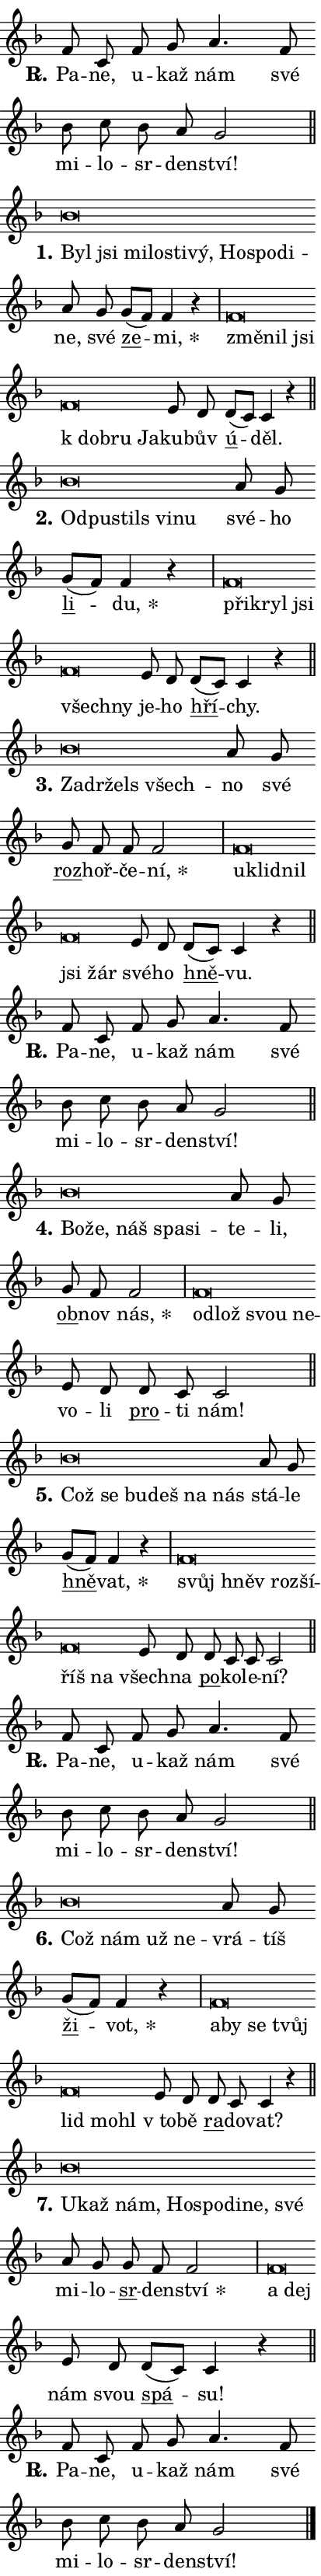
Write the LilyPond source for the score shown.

\version "2.24.0"
\header { tagline = "" }
\paper {
  indent = 0\cm
  top-margin = 0\cm
  right-margin = 0.13\cm % to fit lyric hyphens
  bottom-margin = 0\cm
  left-margin = 0\cm
  paper-width = 7\cm
  page-breaking = #ly:one-page-breaking
  system-system-spacing.basic-distance = #11
  score-system-spacing.basic-distance = #11
  ragged-last = ##f
}


%% Author: Thomas Morley
%% https://lists.gnu.org/archive/html/lilypond-user/2020-05/msg00002.html
#(define (line-position grob)
"Returns position of @var[grob} in current system:
   @code{'start}, if at first time-step
   @code{'end}, if at last time-step
   @code{'middle} otherwise
"
  (let* ((col (ly:item-get-column grob))
         (ln (ly:grob-object col 'left-neighbor))
         (rn (ly:grob-object col 'right-neighbor))
         (col-to-check-left (if (ly:grob? ln) ln col))
         (col-to-check-right (if (ly:grob? rn) rn col))
         (break-dir-left
           (and
             (ly:grob-property col-to-check-left 'non-musical #f)
             (ly:item-break-dir col-to-check-left)))
         (break-dir-right
           (and
             (ly:grob-property col-to-check-right 'non-musical #f)
             (ly:item-break-dir col-to-check-right))))
        (cond ((eqv? 1 break-dir-left) 'start)
              ((eqv? -1 break-dir-right) 'end)
              (else 'middle))))

#(define (tranparent-at-line-position vctor)
  (lambda (grob)
  "Relying on @code{line-position} select the relevant enry from @var{vctor}.
Used to determine transparency,"
    (case (line-position grob)
      ((end) (not (vector-ref vctor 0)))
      ((middle) (not (vector-ref vctor 1)))
      ((start) (not (vector-ref vctor 2))))))

noteHeadBreakVisibility =
#(define-music-function (break-visibility)(vector?)
"Makes @code{NoteHead}s transparent relying on @var{break-visibility}"
#{
  \override NoteHead.transparent =
    #(tranparent-at-line-position break-visibility)
#})

#(define delete-ledgers-for-transparent-note-heads
  (lambda (grob)
    "Reads whether a @code{NoteHead} is transparent.
If so this @code{NoteHead} is removed from @code{'note-heads} from
@var{grob}, which is supposed to be @code{LedgerLineSpanner}.
As a result ledgers are not printed for this @code{NoteHead}"
    (let* ((nhds-array (ly:grob-object grob 'note-heads))
           (nhds-list
             (if (ly:grob-array? nhds-array)
                 (ly:grob-array->list nhds-array)
                 '()))
           ;; Relies on the transparent-property being done before
           ;; Staff.LedgerLineSpanner.after-line-breaking is executed.
           ;; This is fragile ...
           (to-keep
             (remove
               (lambda (nhd)
                 (ly:grob-property nhd 'transparent #f))
               nhds-list)))
      ;; TODO find a better method to iterate over grob-arrays, similiar
      ;; to filter/remove etc for lists
      ;; For now rebuilt from scratch
      (set! (ly:grob-object grob 'note-heads)  '())
      (for-each
        (lambda (nhd)
          (ly:pointer-group-interface::add-grob grob 'note-heads nhd))
        to-keep))))

squashNotes = {
  \override NoteHead.X-extent = #'(-0.2 . 0.2)
  \override NoteHead.Y-extent = #'(-0.75 . 0)
  \override NoteHead.stencil =
    #(lambda (grob)
       (let ((pos (ly:grob-property grob 'staff-position)))
         (begin
           (if (< pos -7) (display "ERROR: Lower brevis then expected\n") (display ""))
           (if (<= pos -6) ly:text-interface::print ly:note-head::print))))
}
unSquashNotes = {
  \revert NoteHead.X-extent
  \revert NoteHead.Y-extent
  \revert NoteHead.stencil
}

hideNotes = \noteHeadBreakVisibility #begin-of-line-visible
unHideNotes = \noteHeadBreakVisibility #all-visible

% work-around for resetting accidentals
% https://lilypond.org/doc/v2.23/Documentation/notation/displaying-rhythms#unmetered-music
cadenzaMeasure = {
  \cadenzaOff
  \partial 1024 s1024
  \cadenzaOn
}

#(define-markup-command (accent layout props text) (markup?)
  "Underline accented syllable"
  (interpret-markup layout props
    #{\markup \override #'(offset . 4.3) \underline { #text }#}))

responsum = \markup \concat {
  "R" \hspace #-1.05 \path #0.1 #'((moveto 0 0.07) (lineto 0.9 0.8)) \hspace #0.05 "."
}

spaceSize = #0.6828661417322834 % exact space size for TeX Gyre Schola

\layout {
  \context {
    \Staff
    \remove "Time_signature_engraver"
    \override LedgerLineSpanner.after-line-breaking = #delete-ledgers-for-transparent-note-heads
  }
  \context {
    \Lyrics {
      \override LyricSpace.minimum-distance = \spaceSize
      \override LyricText.font-name = #"TeX Gyre Schola"
      \override LyricText.font-size = 1
      \override StanzaNumber.font-name = #"TeX Gyre Schola Bold"
      \override StanzaNumber.font-size = 1
    }
  }
  \context {
    \Score 
    \override NoteHead.text =
      #(lambda (grob) 
        (let ((pos (ly:grob-property grob 'staff-position)))
          #{\markup {
            \combine
              \halign #-0.55 \raise #(if (= pos -6) 0 0.5) \override #'(thickness . 2) \draw-line #'(3.2 . 0)
              \musicglyph "noteheads.sM1"
          }#}))
  }
}

% magnetic-lyrics.ily
%
%   written by
%     Jean Abou Samra <jean@abou-samra.fr>
%     Werner Lemberg <wl@gnu.org>
%
%   adapted by
%     Jiri Hon <jiri.hon@gmail.com>
%
% Version 2022-Apr-15

% https://www.mail-archive.com/lilypond-user@gnu.org/msg149350.html

#(define (Left_hyphen_pointer_engraver context)
   "Collect syllable-hyphen-syllable occurrences in lyrics and store
them in properties.  This engraver only looks to the left.  For
example, if the lyrics input is @code{foo -- bar}, it does the
following.

@itemize @bullet
@item
Set the @code{text} property of the @code{LyricHyphen} grob between
@q{foo} and @q{bar} to @code{foo}.

@item
Set the @code{left-hyphen} property of the @code{LyricText} grob with
text @q{foo} to the @code{LyricHyphen} grob between @q{foo} and
@q{bar}.
@end itemize

Use this auxiliary engraver in combination with the
@code{lyric-@/text::@/apply-@/magnetic-@/offset!} hook."
   (let ((hyphen #f)
         (text #f))
     (make-engraver
      (acknowledgers
       ((lyric-syllable-interface engraver grob source-engraver)
        (set! text grob)))
      (end-acknowledgers
       ((lyric-hyphen-interface engraver grob source-engraver)
        ;(when (not (grob::has-interface grob 'lyric-space-interface))
          (set! hyphen grob)));)
      ((stop-translation-timestep engraver)
       (when (and text hyphen)
         (ly:grob-set-object! text 'left-hyphen hyphen))
       (set! text #f)
       (set! hyphen #f)))))

#(define (lyric-text::apply-magnetic-offset! grob)
   "If the space between two syllables is less than the value in
property @code{LyricText@/.details@/.squash-threshold}, move the right
syllable to the left so that it gets concatenated with the left
syllable.

Use this function as a hook for
@code{LyricText@/.after-@/line-@/breaking} if the
@code{Left_@/hyphen_@/pointer_@/engraver} is active."
   (let ((hyphen (ly:grob-object grob 'left-hyphen #f)))
     (when hyphen
       (let ((left-text (ly:spanner-bound hyphen LEFT)))
         (when (grob::has-interface left-text 'lyric-syllable-interface)
           (let* ((common (ly:grob-common-refpoint grob left-text X))
                  (this-x-ext (ly:grob-extent grob common X))
                  (left-x-ext
                   (begin
                     ;; Trigger magnetism for left-text.
                     (ly:grob-property left-text 'after-line-breaking)
                     (ly:grob-extent left-text common X)))
                  ;; `delta` is the gap width between two syllables.
                  (delta (- (interval-start this-x-ext)
                            (interval-end left-x-ext)))
                  (details (ly:grob-property grob 'details))
                  (threshold (assoc-get 'squash-threshold details 0.2)))
             (when (< delta threshold)
               (let* (;; We have to manipulate the input text so that
                      ;; ligatures crossing syllable boundaries are not
                      ;; disabled.  For languages based on the Latin
                      ;; script this is essentially a beautification.
                      ;; However, for non-Western scripts it can be a
                      ;; necessity.
                      (lt (ly:grob-property left-text 'text))
                      (rt (ly:grob-property grob 'text))
                      (is-space (grob::has-interface hyphen 'lyric-space-interface))
                      (space (if is-space " " ""))
                      (extra-delta (if is-space spaceSize 0))
                      ;; Append new syllable.
                      (ltrt-space (if (and (string? lt) (string? rt))
                                (string-append lt space rt)
                                (make-concat-markup (list lt space rt))))
                      ;; Right-align `ltrt` to the right side.
                      (ltrt-space-markup (grob-interpret-markup
                               grob
                               (make-translate-markup
                                (cons (interval-length this-x-ext) 0)
                                (make-right-align-markup ltrt-space)))))
                 (begin
                   ;; Don't print `left-text`.
                   (ly:grob-set-property! left-text 'stencil #f)
                   ;; Set text and stencil (which holds all collected
                   ;; syllables so far) and shift it to the left.
                   (ly:grob-set-property! grob 'text ltrt-space)
                   (ly:grob-set-property! grob 'stencil ltrt-space-markup)
                   (ly:grob-translate-axis! grob (- (- delta extra-delta)) X))))))))))


#(define (lyric-hyphen::displace-bounds-first grob)
   ;; Make very sure this callback isn't triggered too early.
   (let ((left (ly:spanner-bound grob LEFT))
         (right (ly:spanner-bound grob RIGHT)))
     (ly:grob-property left 'after-line-breaking)
     (ly:grob-property right 'after-line-breaking)
     (ly:lyric-hyphen::print grob)))

squashThreshold = #0.4

\layout {
  \context {
    \Lyrics
    \consists #Left_hyphen_pointer_engraver
    \override LyricText.after-line-breaking =
      #lyric-text::apply-magnetic-offset!
    \override LyricHyphen.stencil = #lyric-hyphen::displace-bounds-first
    \override LyricText.details.squash-threshold = \squashThreshold
    \override LyricHyphen.minimum-distance = 0
    \override LyricHyphen.minimum-length = \squashThreshold
  }
}

squashText = \override LyricText.details.squash-threshold = 9999
unSquashText = \override LyricText.details.squash-threshold = \squashThreshold

leftText = \override LyricText.self-alignment-X = #LEFT
unLeftText = \revert LyricText.self-alignment-X

starOffset = #(lambda (grob) 
                (let ((x_offset (ly:self-alignment-interface::aligned-on-x-parent grob)))
                  (if (= x_offset 0) 0 (+ x_offset 1.2))))

star = #(define-music-function (syllable)(string?)
"Append star separator at the end of a syllable"
#{
  \once \override LyricText.X-offset = #starOffset
  \lyricmode { \markup {
    #syllable
    \override #'((font-name . "TeX Gyre Schola Bold")) \hspace #0.2 \lower #0.65 \larger "*"
  } }
#})

starAccent = #(define-music-function (syllable)(string?)
"Append star separator at the end of a syllable and make accent"
#{
  \once \override LyricText.X-offset = #starOffset
  \lyricmode { \markup {
    \accent #syllable
    \override #'((font-name . "TeX Gyre Schola Bold")) \hspace #0.2 \lower #0.65 \larger "*"
  } }
#})

breath = #(define-music-function (syllable)(string?)
"Append breathing indicator at the end of a syllable"
#{
  \lyricmode { \markup { #syllable "+" } }
#})

optionalBreath = #(define-music-function (syllable)(string?)
"Append optional breathing indicator at the end of a syllable"
#{
  \lyricmode { \markup { #syllable "(+)" } }
#})


\score {
    <<
        \new Voice = "melody" { \cadenzaOn \key f \major \relative { f'8 c f g a4. f8 \bar "" bes c bes a g2 \cadenzaMeasure \bar "||" \break } }
        \new Lyrics \lyricsto "melody" { \lyricmode { \set stanza = \responsum
Pa -- ne, u -- kaž nám své mi -- lo -- sr -- den -- ství! } }
    >>
    \layout {}
}

\score {
    <<
        \new Voice = "melody" { \cadenzaOn \key f \major \relative { \squashNotes bes'\breve*1/16 \hideNotes \breve*1/16 \bar "" \breve*1/16 \bar "" \breve*1/16 \bar "" \breve*1/16 \bar "" \breve*1/16 \bar "" \breve*1/16 \bar "" \breve*1/16 \breve*1/16 \bar "" \unHideNotes \unSquashNotes a8 g \bar "" g[( f)] f4 r \cadenzaMeasure \bar "|" \squashNotes f\breve*1/16 \hideNotes \breve*1/16 \bar "" \breve*1/16 \bar "" \breve*1/16 \bar "" \breve*1/16 \breve*1/16 \bar "" \unHideNotes \unSquashNotes e8 d \bar "" d[( c)] c4 r \cadenzaMeasure \bar "||" \break } }
        \new Lyrics \lyricsto "melody" { \lyricmode { \set stanza = "1."
\leftText Byl \squashText jsi mi -- lo -- sti -- vý, Ho -- spo -- di -- \unLeftText \unSquashText ne, své \markup \accent ze -- \star mi, \leftText změ -- \squashText nil jsi "k dob" -- ru Ja -- \unLeftText \unSquashText ku -- bův \markup \accent ú -- děl. } }
    >>
    \layout {}
}

\score {
    <<
        \new Voice = "melody" { \cadenzaOn \key f \major \relative { \squashNotes bes'\breve*1/16 \hideNotes \breve*1/16 \bar "" \breve*1/16 \bar "" \breve*1/16 \breve*1/16 \bar "" \unHideNotes \unSquashNotes a8 g \bar "" g[( f)] f4 r \cadenzaMeasure \bar "|" \squashNotes f\breve*1/16 \hideNotes \breve*1/16 \bar "" \breve*1/16 \bar "" \breve*1/16 \breve*1/16 \bar "" \unHideNotes \unSquashNotes e8 d \bar "" d[( c)] c4 r \cadenzaMeasure \bar "||" \break } }
        \new Lyrics \lyricsto "melody" { \lyricmode { \set stanza = "2."
\leftText Od -- \squashText pu -- stils vi -- nu \unLeftText \unSquashText své -- ho \markup \accent li -- \star du, \leftText při -- \squashText kryl jsi všech -- ny \unLeftText \unSquashText je -- ho \markup \accent hří -- chy. } }
    >>
    \layout {}
}

\score {
    <<
        \new Voice = "melody" { \cadenzaOn \key f \major \relative { \squashNotes bes'\breve*1/16 \hideNotes \breve*1/16 \bar "" \breve*1/16 \breve*1/16 \bar "" \unHideNotes \unSquashNotes a8 g \bar "" g f f f2 \cadenzaMeasure \bar "|" \squashNotes f\breve*1/16 \hideNotes \breve*1/16 \bar "" \breve*1/16 \bar "" \breve*1/16 \breve*1/16 \bar "" \unHideNotes \unSquashNotes e8 d \bar "" d[( c)] c4 r \cadenzaMeasure \bar "||" \break } }
        \new Lyrics \lyricsto "melody" { \lyricmode { \set stanza = "3."
\leftText Za -- \squashText dr -- žels všech -- \unLeftText \unSquashText no své \markup \accent roz -- hoř -- če -- \star ní, \leftText u -- \squashText klid -- nil jsi žár \unLeftText \unSquashText své -- ho \markup \accent hně -- vu. } }
    >>
    \layout {}
}

\score {
    <<
        \new Voice = "melody" { \cadenzaOn \key f \major \relative { f'8 c f g a4. f8 \bar "" bes c bes a g2 \cadenzaMeasure \bar "||" \break } }
        \new Lyrics \lyricsto "melody" { \lyricmode { \set stanza = \responsum
Pa -- ne, u -- kaž nám své mi -- lo -- sr -- den -- ství! } }
    >>
    \layout {}
}

\score {
    <<
        \new Voice = "melody" { \cadenzaOn \key f \major \relative { \squashNotes bes'\breve*1/16 \hideNotes \breve*1/16 \bar "" \breve*1/16 \bar "" \breve*1/16 \breve*1/16 \bar "" \unHideNotes \unSquashNotes a8 g \bar "" g f f2 \cadenzaMeasure \bar "|" \squashNotes f\breve*1/16 \hideNotes \breve*1/16 \bar "" \breve*1/16 \breve*1/16 \bar "" \unHideNotes \unSquashNotes e8 d \bar "" d c c2 \cadenzaMeasure \bar "||" \break } }
        \new Lyrics \lyricsto "melody" { \lyricmode { \set stanza = "4."
\leftText Bo -- \squashText že, náš spa -- si -- \unLeftText \unSquashText te -- li, \markup \accent ob -- nov \star nás, \leftText od -- \squashText lož svou ne -- \unLeftText \unSquashText vo -- li \markup \accent pro -- ti nám! } }
    >>
    \layout {}
}

\score {
    <<
        \new Voice = "melody" { \cadenzaOn \key f \major \relative { \squashNotes bes'\breve*1/16 \hideNotes \breve*1/16 \bar "" \breve*1/16 \bar "" \breve*1/16 \bar "" \breve*1/16 \breve*1/16 \bar "" \unHideNotes \unSquashNotes a8 g \bar "" g[( f)] f4 r \cadenzaMeasure \bar "|" \squashNotes f\breve*1/16 \hideNotes \breve*1/16 \bar "" \breve*1/16 \bar "" \breve*1/16 \bar "" \breve*1/16 \breve*1/16 \bar "" \unHideNotes \unSquashNotes e8 d \bar "" d c c c2 \cadenzaMeasure \bar "||" \break } }
        \new Lyrics \lyricsto "melody" { \lyricmode { \set stanza = "5."
\leftText Což \squashText se bu -- deš na nás \unLeftText \unSquashText stá -- le \markup \accent hně -- \star vat, \leftText svůj \squashText hněv roz -- ší -- říš na \unLeftText \unSquashText všech -- na \markup \accent po -- ko -- le -- ní? } }
    >>
    \layout {}
}

\score {
    <<
        \new Voice = "melody" { \cadenzaOn \key f \major \relative { f'8 c f g a4. f8 \bar "" bes c bes a g2 \cadenzaMeasure \bar "||" \break } }
        \new Lyrics \lyricsto "melody" { \lyricmode { \set stanza = \responsum
Pa -- ne, u -- kaž nám své mi -- lo -- sr -- den -- ství! } }
    >>
    \layout {}
}

\score {
    <<
        \new Voice = "melody" { \cadenzaOn \key f \major \relative { \squashNotes bes'\breve*1/16 \hideNotes \breve*1/16 \bar "" \breve*1/16 \breve*1/16 \bar "" \unHideNotes \unSquashNotes a8 g \bar "" g[( f)] f4 r \cadenzaMeasure \bar "|" \squashNotes f\breve*1/16 \hideNotes \breve*1/16 \bar "" \breve*1/16 \bar "" \breve*1/16 \bar "" \breve*1/16 \bar "" \breve*1/16 \breve*1/16 \bar "" \unHideNotes \unSquashNotes e8 d \bar "" d c c4 r \cadenzaMeasure \bar "||" \break } }
        \new Lyrics \lyricsto "melody" { \lyricmode { \set stanza = "6."
\leftText Což \squashText nám už ne -- \unLeftText \unSquashText vrá -- tíš \markup \accent ži -- \star vot, \leftText a -- \squashText by se tvůj lid mo -- hl \unLeftText \unSquashText "v to" -- bě \markup \accent ra -- do -- vat? } }
    >>
    \layout {}
}

\score {
    <<
        \new Voice = "melody" { \cadenzaOn \key f \major \relative { \squashNotes bes'\breve*1/16 \hideNotes \breve*1/16 \bar "" \breve*1/16 \bar "" \breve*1/16 \bar "" \breve*1/16 \bar "" \breve*1/16 \bar "" \breve*1/16 \breve*1/16 \bar "" \unHideNotes \unSquashNotes a8 g \bar "" g f f2 \cadenzaMeasure \bar "|" \squashNotes f\breve*1/16 \hideNotes \breve*1/16 \bar "" \unHideNotes \unSquashNotes e8 d \bar "" d[( c)] c4 r \cadenzaMeasure \bar "||" \break } }
        \new Lyrics \lyricsto "melody" { \lyricmode { \set stanza = "7."
\leftText U -- \squashText kaž nám, Ho -- spo -- di -- ne, své \unLeftText \unSquashText mi -- lo -- \markup \accent sr -- den -- \star ství \leftText a \squashText dej \unLeftText \unSquashText nám svou \markup \accent spá -- su! } }
    >>
    \layout {}
}

\score {
    <<
        \new Voice = "melody" { \cadenzaOn \key f \major \relative { f'8 c f g a4. f8 \bar "" bes c bes a g2 \cadenzaMeasure \bar "||" \break } \bar "|." }
        \new Lyrics \lyricsto "melody" { \lyricmode { \set stanza = \responsum
Pa -- ne, u -- kaž nám své mi -- lo -- sr -- den -- ství! } }
    >>
    \layout {}
}
